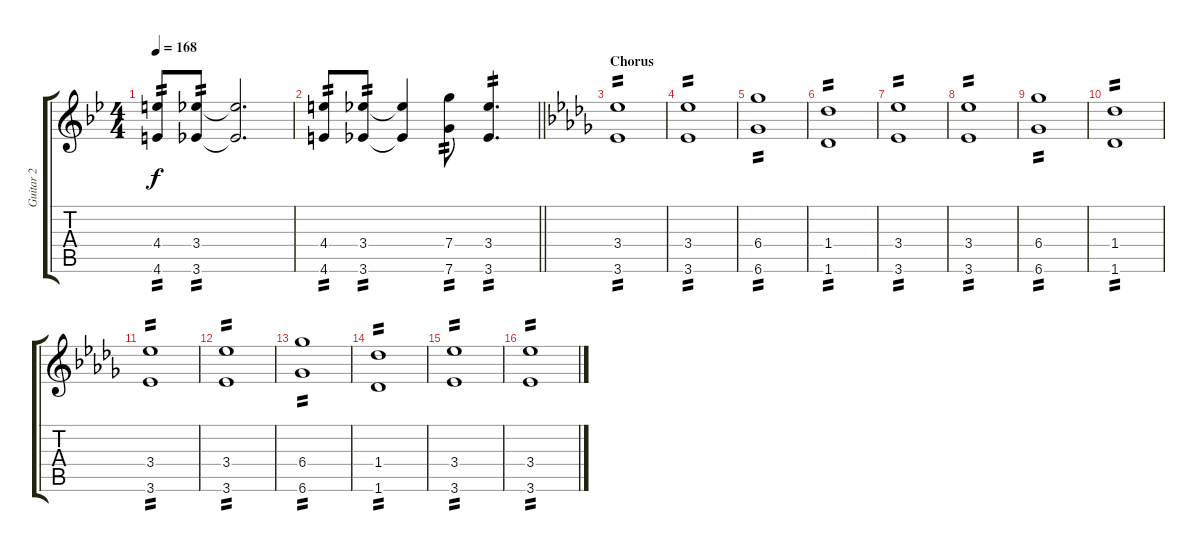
\track ("Guitar 2" "Guitar 2") {instrument distortionguitar}
\staff {score tabs}
\tuning (E4 C4 G3 C3 G2 C2) {hide}
\ts (4 4)
\tempo 168
\clef g2
\ks bb
(4.4 4.6).8{ot 8vb tp 2 dy f} (3.4 3.6).8{ot 8vb tp 2} (3.4{t} 3.6{t}).2{d ot 8vb} |
\barLineRight lightlight
(4.4 4.6).8{ot 8vb tp 2} (3.4 3.6).8{ot 8vb tp 2} (3.4{t} 3.6{t}).4{ot 8vb} (7.4 7.6).8{ot 8vb tp 2} (3.4 3.6).4{d ot 8vb tp 2} |
\section ("" "Chorus")
\ks db
(3.4 3.6).1{ot 8vb tp 2} |
(3.4 3.6).1{ot 8vb tp 2} |
(6.4 6.6).1{ot 8vb tp 2} |
(1.4 1.6).1{ot 8vb tp 2} |
(3.4 3.6).1{ot 8vb tp 2} |
(3.4 3.6).1{ot 8vb tp 2} |
(6.4 6.6).1{ot 8vb tp 2} |
(1.4 1.6).1{ot 8vb tp 2} |
(3.4 3.6).1{ot 8vb tp 2} |
(3.4 3.6).1{ot 8vb tp 2} |
(6.4 6.6).1{ot 8vb tp 2} |
(1.4 1.6).1{ot 8vb tp 2} |
(3.4 3.6).1{ot 8vb tp 2} |
(3.4 3.6).1{ot 8vb tp 2}
